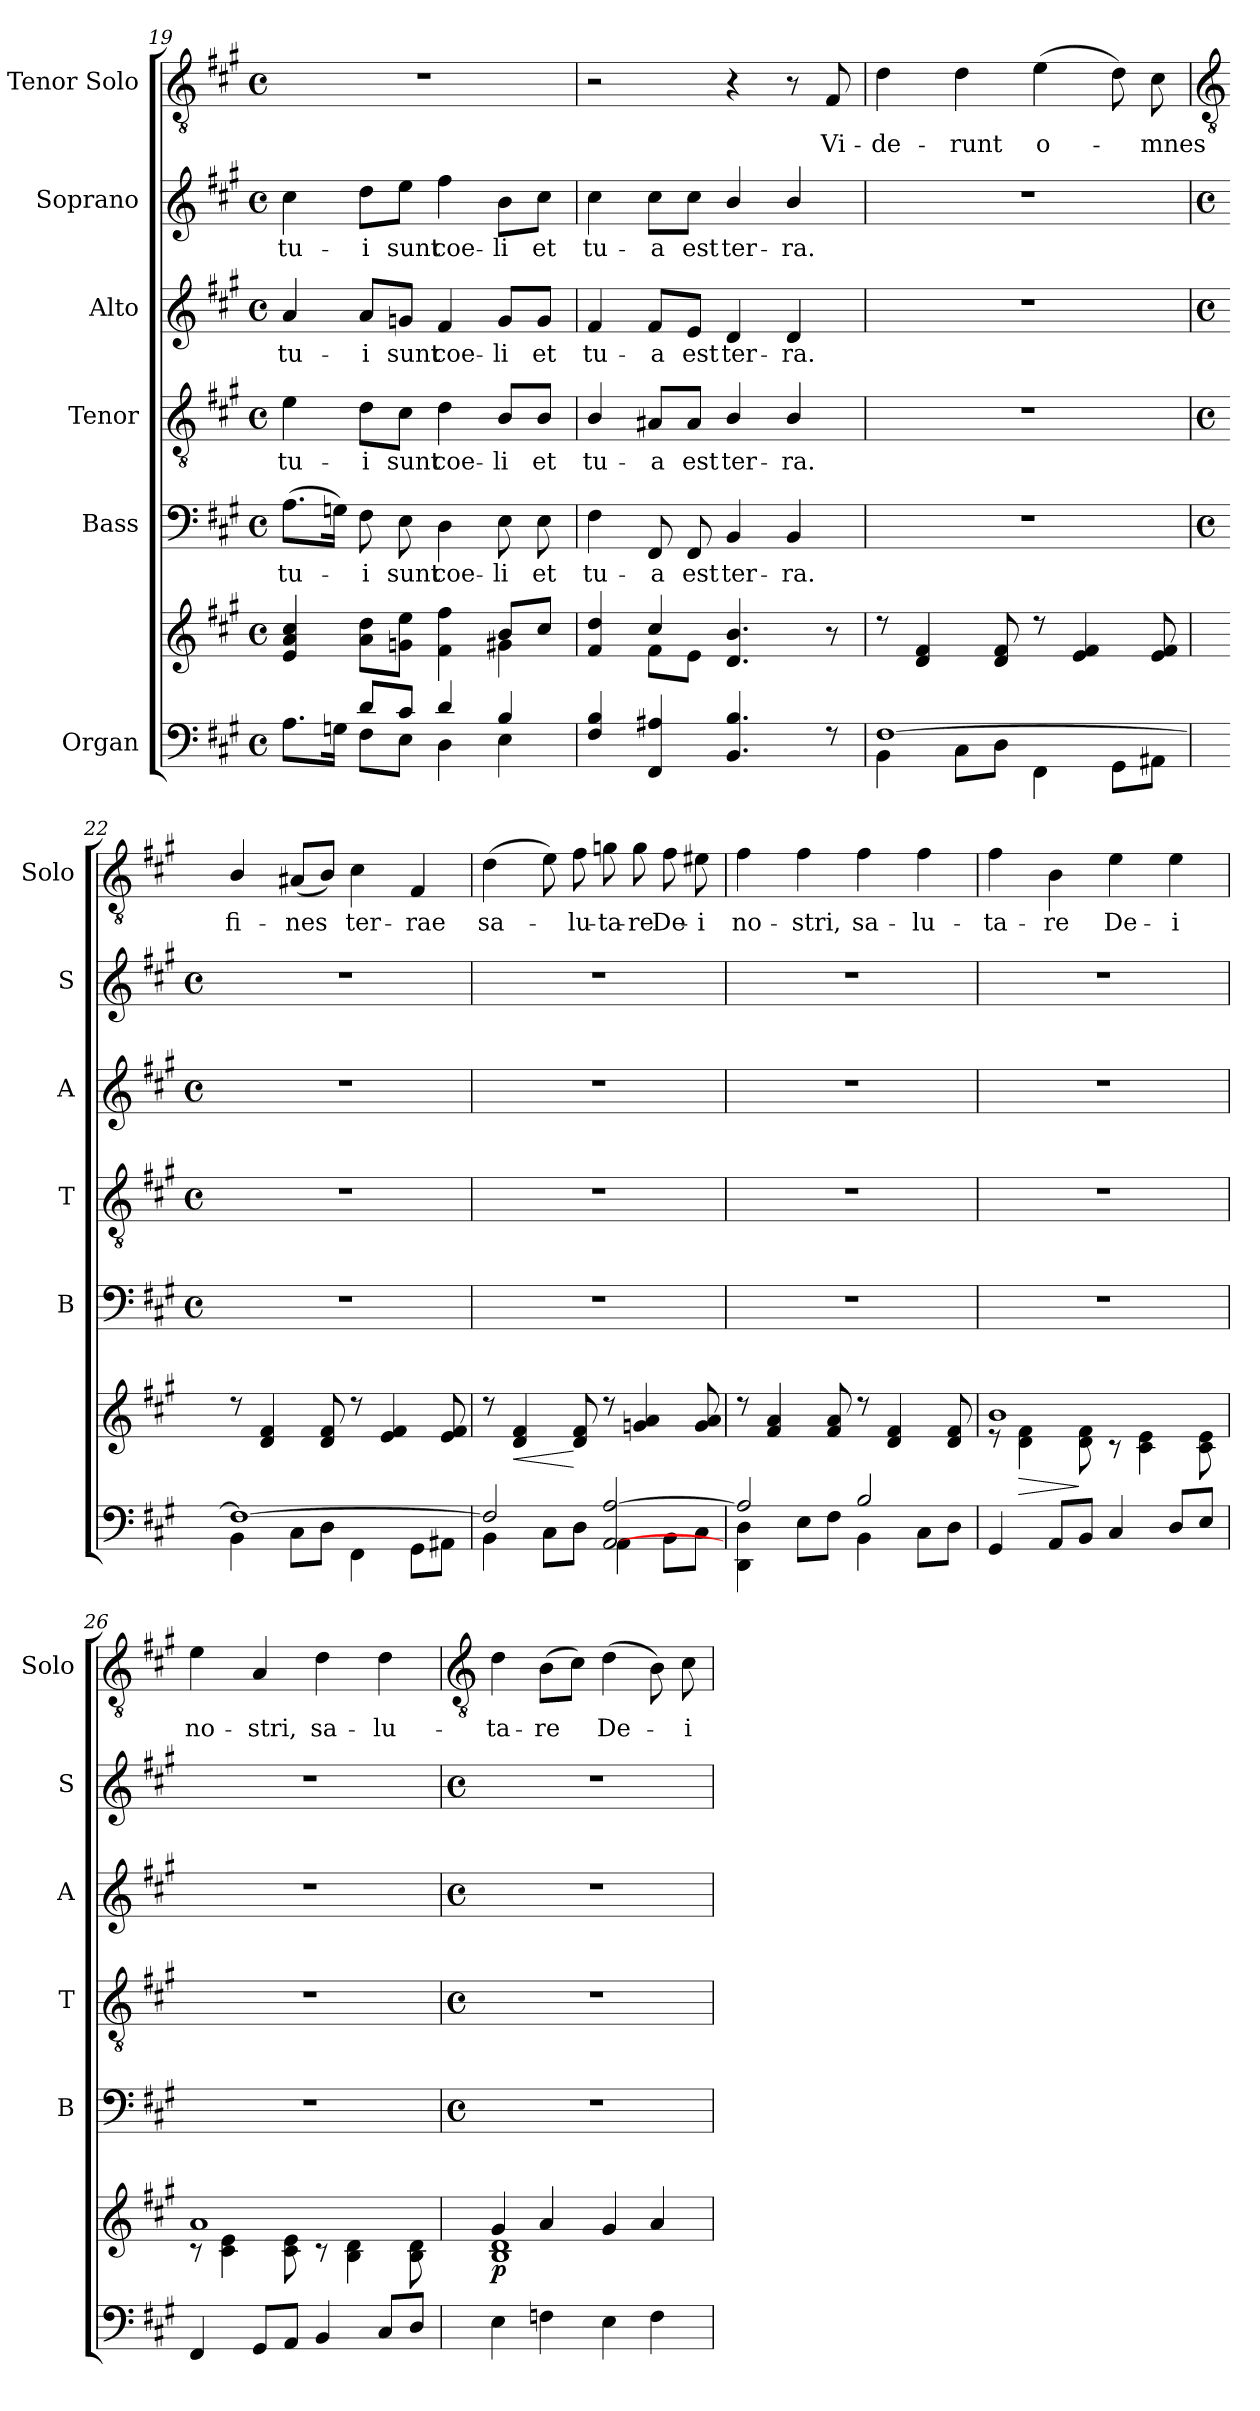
**kern	**kern	**dynam	**kern	**text	**kern	**text	**kern	**text	**kern	**text	**kern	**text
*part6	*part6	*part6	*part5	*part5	*part4	*part4	*part3	*part3	*part2	*part2	*part1	*part1
*staff7	*staff6	*staff6/7	*staff5	*staff5	*staff4	*staff4	*staff3	*staff3	*staff2	*staff2	*staff1	*staff1
*I"Organ	*	*	*I"Bass	*	*I"Tenor	*	*I"Alto	*	*I"Soprano	*	*I"Tenor Solo	*
*	*	*	*I'B	*	*I'T	*	*I'A	*	*I'S	*	*I'Solo	*
*clefF4	*clefG2	*	*clefF4	*	*clefGv2	*	*clefG2	*	*clefG2	*	*clefGv2	*
*k[f#c#g#]	*k[f#c#g#]	*	*k[f#c#g#]	*	*k[f#c#g#]	*	*k[f#c#g#]	*	*k[f#c#g#]	*	*k[f#c#g#]	*
*A:	*A:	*	*A:	*	*A:	*	*A:	*	*A:	*	*A:	*
*M4/4	*M4/4	*	*M4/4	*	*M4/4	*	*M4/4	*	*M4/4	*	*M4/4	*
*met(c)	*met(c)	*	*met(c)	*	*met(c)	*	*met(c)	*	*met(c)	*	*met(c)	*
=19	=19	=19	=19	=19	=19	=19	=19	=19	=19	=19	=19	=19
*^	*^	*	*	*	*	*	*	*	*	*	*	*
!	!	!	!	!	!	!LO:LY:b	!	!LO:LY:b	!	!LO:LY:b	!	!LO:LY:b	!	!
4ryy	8.A\L	4e 4a 4cc#	2ryy	.	(>8.AL	tu-	4e	tu-	4a	tu-	4cc#	tu-	1r	.
.	16Gn\J	.	.	.	16GnJ)	.	.	.	.	.	.	.	.	.
!	!	!	!	!	!	!LO:LY:b	!	!LO:LY:b	!	!LO:LY:b	!	!LO:LY:b	!	!
8d/L	8F#\L	8a 8ddL	.	.	8F#	i	8d\L	-i	8a/L	-i	8dd\L	-i	.	.
!	!	!	!	!	!	!LO:LY:b	!	!LO:LY:b	!	!LO:LY:b	!	!LO:LY:b	!	!
8c#/J	8E\J	8gn 8eeJ	.	.	8E	sunt	8c#\J	sunt	8gn/J	sunt	8ee\J	sunt	.	.
!	!	!	!	!	!	!LO:LY:b	!	!LO:LY:b	!	!LO:LY:b	!	!LO:LY:b	!	!
4d/	4D\	4f# 4ff#	4ryy	.	4D	coe-	4d	coe-	4f#	coe-	4ff#	coe-	.	.
!	!	!	!	!	!	!LO:LY:b	!	!LO:LY:b	!	!LO:LY:b	!	!LO:LY:b	!	!
4B/	4E\	8b/L	4g#\	.	8E	-li	8B/L	-li	8g/L	-li	8b\L	-li	.	.
!	!	!	!	!	!	!LO:LY:b	!	!LO:LY:b	!	!LO:LY:b	!	!LO:LY:b	!	!
.	.	8cc#/J	.	.	8E	et	8B/J	et	8g/J	et	8cc#\J	et	.	.
=20	=20	=20	=20	=20	=20	=20	=20	=20	=20	=20	=20	=20	=20	=20
!	!	!	!	!	!	!LO:LY:b	!	!LO:LY:b	!	!LO:LY:b	!	!LO:LY:b	!	!
4F#/ 4B/	1ryy	4f# 4dd	4ryy	.	4F#	tu-	4B/	tu-	4f#	tu-	4cc#	tu-	2r	.
!	!	!	!	!	!	!LO:LY:b	!	!LO:LY:b	!	!LO:LY:b	!	!LO:LY:b	!	!
4FF#/ 4A#X/	.	4cc#/	8f#\L	.	8FF#	-a	8A#X/L	-a	8f#/L	-a	8cc#\L	-a	.	.
!	!	!	!	!	!	!LO:LY:b	!	!LO:LY:b	!	!LO:LY:b	!	!LO:LY:b	!	!
.	.	.	8e\J	.	8FF#	est	8A#/J	est	8e/J	est	8cc#\J	est	.	.
!	!	!	!	!	!	!LO:LY:b	!	!LO:LY:b	!	!LO:LY:b	!	!LO:LY:b	!	!
4.BB/ 4.B/	.	4.d 4.b	2ryy	.	4BB	ter-	4B/	ter-	4d	ter-	4b/	ter-	4r	.
!	!	!	!	!	!	!LO:LY:b	!	!LO:LY:b	!	!LO:LY:b	!	!LO:LY:b	!	!
.	.	.	.	.	4BB	-ra.	4B/	-ra.	4d	-ra.	4b/	-ra.	8r	.
!	!	!	!	!	!	!	!	!	!	!	!	!	!	!LO:LY:b
8r	.	8r	.	.	.	.	.	.	.	.	.	.	8F#	Vi-
=21	=21	=21	=21	=21	=21	=21	=21	=21	=21	=21	=21	=21	=21	=21
!	!	!	!	!	!	!	!	!	!	!	!	!	!	!LO:LY:b
[1F#/	4BB\	8r	1ryy	.	1r	.	1r	.	1r	.	1r	.	4d	-de-
.	.	4d 4f#	.	.	.	.	.	.	.	.	.	.	.	.
!	!	!	!	!	!	!	!	!	!	!	!	!	!	!LO:LY:b
.	8C#\L	.	.	.	.	.	.	.	.	.	.	.	4d	-runt
.	8D\J	8d 8f#	.	.	.	.	.	.	.	.	.	.	.	.
!	!	!	!	!	!	!	!	!	!	!	!	!	!	!LO:LY:b
.	4FF#\	8r	.	.	.	.	.	.	.	.	.	.	(>4e	o-
.	.	4e 4f#	.	.	.	.	.	.	.	.	.	.	.	.
.	8GG#\L	.	.	.	.	.	.	.	.	.	.	.	8d)	.
!	!	!	!	!	!	!	!	!	!	!	!	!	!	!LO:LY:b
.	8AA#X\J	8e 8f#	.	.	.	.	.	.	.	.	.	.	8c#	mnes
!!LO:LB:g=z
=22	=22	=22	=22	=22	=22	=22	=22	=22	=22	=22	=22	=22	=22	=22
*	*	*	*	*	*	*	*	*	*	*	*	*	*clefGv2	*
*	*	*	*	*	*M4/4	*	*M4/4	*	*M4/4	*	*M4/4	*	*	*
*	*	*	*	*	*met(c)	*	*met(c)	*	*met(c)	*	*met(c)	*	*	*
!	!	!	!	!	!	!	!	!	!	!	!	!	!	!LO:LY:b
1F#/_	4BB\	8r	1ryy	.	1r	.	1r	.	1r	.	1r	.	4B/	fi-
.	.	4d 4f#	.	.	.	.	.	.	.	.	.	.	.	.
!	!	!	!	!	!	!	!	!	!	!	!	!	!	!LO:LY:b
.	8C#\L	.	.	.	.	.	.	.	.	.	.	.	(<8A#XL	-nes
.	8D\J	8d 8f#	.	.	.	.	.	.	.	.	.	.	8BJ)	.
!	!	!	!	!	!	!	!	!	!	!	!	!	!	!LO:LY:b
.	4FF#\	8r	.	.	.	.	.	.	.	.	.	.	4c#	ter-
.	.	4e 4f#	.	.	.	.	.	.	.	.	.	.	.	.
!	!	!	!	!	!	!	!	!	!	!	!	!	!	!LO:LY:b
.	8GG#\L	.	.	.	.	.	.	.	.	.	.	.	4F#	-rae
.	8AA#X\J	8e 8f#	.	.	.	.	.	.	.	.	.	.	.	.
=23	=23	=23	=23	=23	=23	=23	=23	=23	=23	=23	=23	=23	=23	=23
!	!	!	!	!	!	!	!	!	!	!	!	!	!	!LO:LY:b
2F#/]	4BB\	8r	1ryy	.	1r	.	1r	.	1r	.	1r	.	(>4d	sa-
!	!	!	!	!LO:HP:b	!	!	!	!	!	!	!	!	!	!
.	.	4d 4f#	.	<	.	.	.	.	.	.	.	.	.	.
.	8C#\L	.	.	.	.	.	.	.	.	.	.	.	8e)	.
!	!	!	!	!	!	!	!	!	!	!	!	!	!	!LO:LY:b
.	8D\J	8d 8f#	.	[	.	.	.	.	.	.	.	.	8f#	lu-
!	!	!	!	!	!	!	!	!	!	!	!	!	!	!LO:LY:b
[2AA/ [2A/	4AA\	8r	.	.	.	.	.	.	.	.	.	.	8gn	-ta-
!	!	!	!	!	!	!	!	!	!	!	!	!	!	!LO:LY:b
.	.	4gn 4a	.	.	.	.	.	.	.	.	.	.	8g	-re
!	!	!	!	!	!	!	!	!	!	!	!	!	!	!LO:LY:b
.	8BB\L	.	.	.	.	.	.	.	.	.	.	.	8f#	De-
!	!	!	!	!	!	!	!	!	!	!	!	!	!	!LO:LY:b
.	8C#\J	8g 8a	.	.	.	.	.	.	.	.	.	.	8e#X	-i
=24	=24	=24	=24	=24	=24	=24	=24	=24	=24	=24	=24	=24	=24	=24
!	!	!	!	!	!	!	!	!	!	!	!	!	!	!LO:LY:b
2A/]	4DD\ 4D\	8r	1ryy	.	1r	.	1r	.	1r	.	1r	.	4f#	no-
.	.	4f# 4a	.	.	.	.	.	.	.	.	.	.	.	.
!	!	!	!	!	!	!	!	!	!	!	!	!	!	!LO:LY:b
.	8E\L	.	.	.	.	.	.	.	.	.	.	.	4f#	-stri,
.	8F#\J	8f# 8a	.	.	.	.	.	.	.	.	.	.	.	.
!	!	!	!	!	!	!	!	!	!	!	!	!	!	!LO:LY:b
2B/	4BB\	8r	.	.	.	.	.	.	.	.	.	.	4f#	sa-
.	.	4d 4f#	.	.	.	.	.	.	.	.	.	.	.	.
!	!	!	!	!	!	!	!	!	!	!	!	!	!	!LO:LY:b
.	8C#\L	.	.	.	.	.	.	.	.	.	.	.	4f#	-lu-
.	8D\J	8d 8f#	.	.	.	.	.	.	.	.	.	.	.	.
=25	=25	=25	=25	=25	=25	=25	=25	=25	=25	=25	=25	=25	=25	=25
!	!	!	!	!	!	!	!	!	!	!	!	!	!	!LO:LY:b
4GG#/	1ryy	1b	8r	.	1r	.	1r	.	1r	.	1r	.	4f#	-ta-
!	!	!	!	!LO:HP:b	!	!	!	!	!	!	!	!	!	!
.	.	.	4d\ 4f#\	>	.	.	.	.	.	.	.	.	.	.
!	!	!	!	!	!	!	!	!	!	!	!	!	!	!LO:LY:b
8AA/L	.	.	.	.	.	.	.	.	.	.	.	.	4B	-re
8BB/J	.	.	8d\ 8f#\	]	.	.	.	.	.	.	.	.	.	.
!	!	!	!	!	!	!	!	!	!	!	!	!	!	!LO:LY:b
4C#/	.	.	8r	.	.	.	.	.	.	.	.	.	4e	De-
.	.	.	4c#\ 4e\	.	.	.	.	.	.	.	.	.	.	.
!	!	!	!	!	!	!	!	!	!	!	!	!	!	!LO:LY:b
8D/L	.	.	.	.	.	.	.	.	.	.	.	.	4e	-i
8E/J	.	.	8c#\ 8e\	.	.	.	.	.	.	.	.	.	.	.
=26	=26	=26	=26	=26	=26	=26	=26	=26	=26	=26	=26	=26	=26	=26
!	!	!	!	!	!	!	!	!	!	!	!	!	!	!LO:LY:b
4FF#/	1ryy	1a	8r	.	1r	.	1r	.	1r	.	1r	.	4e	no-
.	.	.	4c#\ 4e\	.	.	.	.	.	.	.	.	.	.	.
!	!	!	!	!	!	!	!	!	!	!	!	!	!	!LO:LY:b
8GG#/L	.	.	.	.	.	.	.	.	.	.	.	.	4A	-stri,
8AA/J	.	.	8c#\ 8e\	.	.	.	.	.	.	.	.	.	.	.
!	!	!	!	!	!	!	!	!	!	!	!	!	!	!LO:LY:b
4BB/	.	.	8r	.	.	.	.	.	.	.	.	.	4d	sa-
.	.	.	4B\ 4d\	.	.	.	.	.	.	.	.	.	.	.
!	!	!	!	!	!	!	!	!	!	!	!	!	!	!LO:LY:b
8C#/L	.	.	.	.	.	.	.	.	.	.	.	.	4d	-lu-
8D/J	.	.	8B\ 8d\	.	.	.	.	.	.	.	.	.	.	.
!!LO:LB:g=z
=27	=27	=27	=27	=27	=27	=27	=27	=27	=27	=27	=27	=27	=27	=27
*	*	*	*	*	*	*	*	*	*	*	*	*	*clefGv2	*
*	*	*	*	*	*M4/4	*	*M4/4	*	*M4/4	*	*M4/4	*	*	*
*	*	*	*	*	*met(c)	*	*met(c)	*	*met(c)	*	*met(c)	*	*	*
!	!	!	!	!LO:DY:b	!	!	!	!	!	!	!	!	!	!LO:LY:b
4E\	1ryy	4g#/	1B 1d	p	1r	.	1r	.	1r	.	1r	.	4d	-ta-
!	!	!	!	!	!	!	!	!	!	!	!	!	!	!LO:LY:b
4Fn\	.	4a/	.	.	.	.	.	.	.	.	.	.	(>8BL	-re
.	.	.	.	.	.	.	.	.	.	.	.	.	8c#J)	.
!	!	!	!	!	!	!	!	!	!	!	!	!	!	!LO:LY:b
4E\	.	4g#/	.	.	.	.	.	.	.	.	.	.	(>4d	De-
4F\	.	4a/	.	.	.	.	.	.	.	.	.	.	8B)	.
!	!	!	!	!	!	!	!	!	!	!	!	!	!	!LO:LY:b
.	.	.	.	.	.	.	.	.	.	.	.	.	8c#	i
*v	*v	*	*	*	*	*	*	*	*	*	*	*	*	*
*	*v	*v	*	*	*	*	*	*	*	*	*	*	*
=	=	=	=	=	=	=	=	=	=	=	=	=
*-	*-	*-	*-	*-	*-	*-	*-	*-	*-	*-	*-	*-
